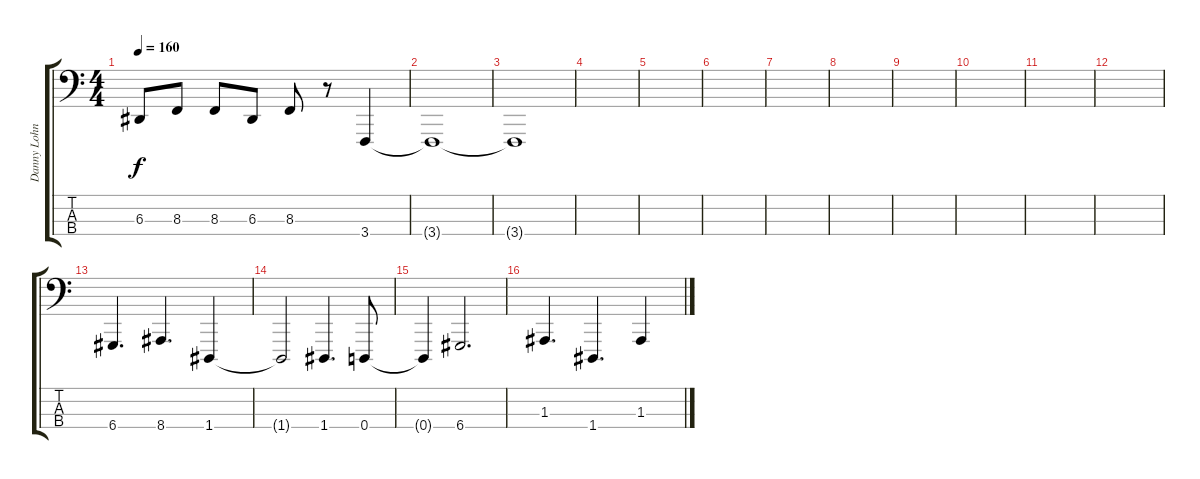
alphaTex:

\track ("Danny Lohner" "Danny Lohn") {instrument lead2sawtooth}
\staff {score tabs}
\tuning (G2 D2 A1 D1) {hide}
\ts (4 4)
\tempo 160
\clef f4
\ks c
6.3.8{dy f} 8.3.8 8.3.8 6.3.8 8.3.8 r.8 3.4.4{volume 4} |
3.4{t}.1 |
3.4{t}.1 |
|
|
|
|
|
|
|
|
|
6.4.4{d volume 12} 8.4.4{d} 1.4.4 |
1.4{t}.2 1.4.4{d} 0.4.8 |
0.4{t}.4 6.4.2{d} |
1.3.4{d} 1.4.4{d} 1.3.4
